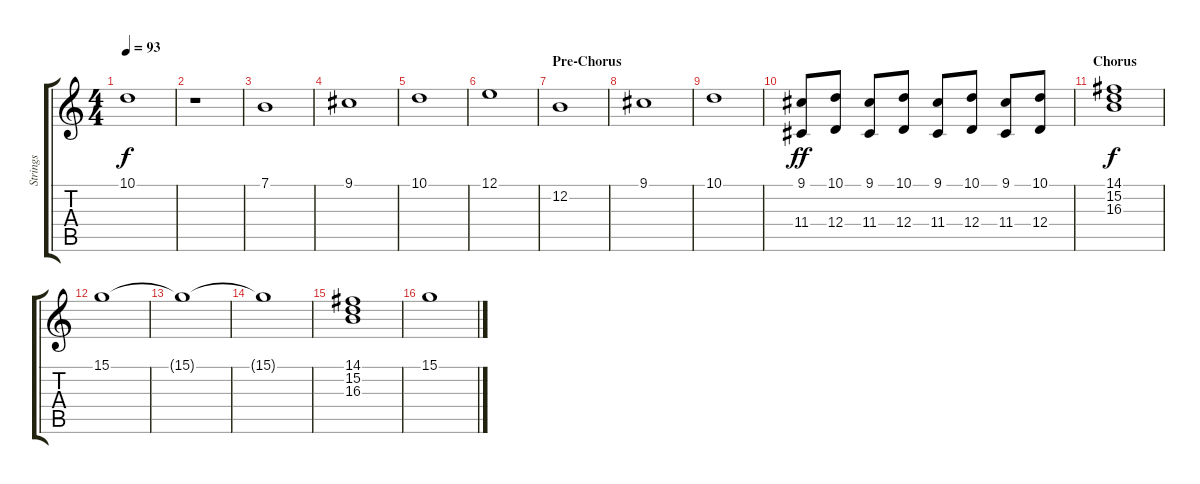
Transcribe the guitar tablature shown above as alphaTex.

\track ("Strings" "Strings") {instrument stringensemble1}
\staff {score tabs}
\tuning (E4 B3 G3 D3 A2 E2) {hide}
\ts (4 4)
\tempo 93
\clef g2
\ks c
10.1.1{dy f} |
r.1 |
7.1.1 |
9.1.1 |
10.1.1 |
12.1.1 |
\section ("" "Pre-Chorus")
12.2.1 |
9.1.1 |
10.1.1 |
(9.1 11.4).8{dy ff} (10.1 12.4).8 (9.1 11.4).8 (10.1 12.4).8 (9.1 11.4).8 (10.1 12.4).8 (9.1 11.4).8 (10.1 12.4).8 |
\section ("" "Chorus")
(14.1 15.2 16.3).1{dy f} |
15.1.1 |
15.1{t}.1 |
15.1{t}.1 |
(14.1 15.2 16.3).1 |
15.1.1
